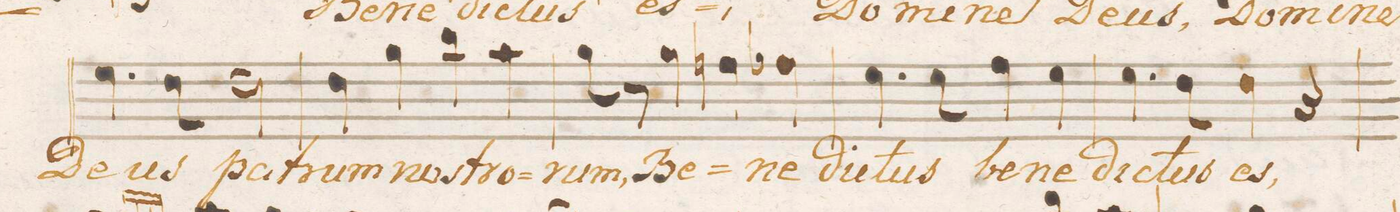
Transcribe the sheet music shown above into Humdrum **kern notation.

**kern	**text	**dynam
*I"Soprano.	*	*
*clefC1	*	*
*k[b-e-a-d-]	*	*
*met(C.)	*	*
*M4/4	*	*
4.cc\	De-	.
8b-\	-us	.
2b-\	pa-	.
=7	=7	=7
4b-\	-trum	.
4ee-\	no-	.
4gg\	-stro-	.
4ff\	.	.
=8	=8	=8
8ee-\	-rum,	.
8r	.	.
4ee-\	Be-	.
4ddn\	.	.
4dd-X\	-ne-	.
=9	=9	=9
4.cc\	-dic-	.
8cc\	-tus	.
4dd-\	be-	.
4cc\	-ne-	.
=10	=10	=10
4.cc\	-dic-	.
8b-\	-tus	.
4b-\	es,	.
4r	.	.
=11	=11	=11
*-	*-	*-
